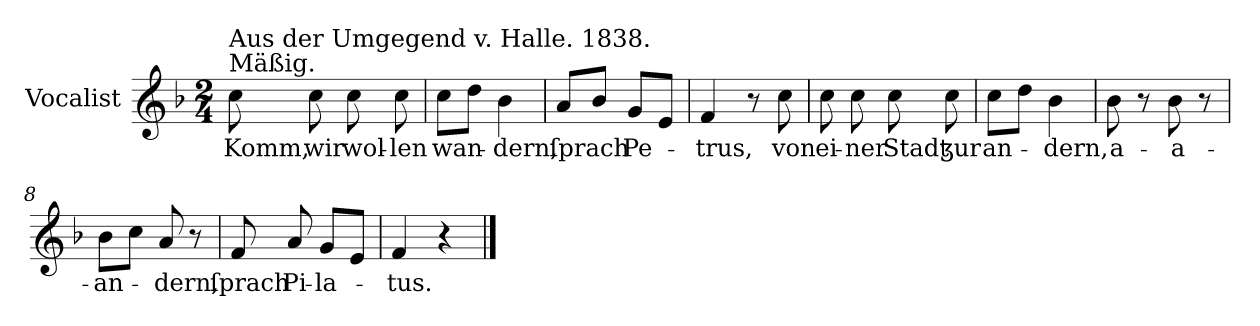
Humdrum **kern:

**kern	**text
*part1	*part1
*staff1	*staff1
*I"Vocalist	*
*k[b-]	*
*F:	*
*M2/4	*
=1	=1
!LO:TX:a:t=Mäßig.	!
!LO:TX:a:t=Aus der Umgegend v. Halle. 1838.	!
8cc	Komm,
8cc	wir
8cc	wol-
8cc	-len
=2	=2
8ccL	wan-
8ddJ	.
4b-	-dern,
=3	=3
8aL	ſprach
8b-J	.
8gL	Pe-
8eJ	.
=4	=4
4f	-trus,
8r	.
8cc	von
=5	=5
8cc	ei-
8cc	-ner
8cc	Stadt
8cc	ʒur
=6	=6
8ccL	an-
8ddJ	.
4b-	-dern,
=7	=7
8b-	a-
8r	.
8b-	-a-
8r	.
=8	=8
8b-L	-an-
8ccJ	.
8a	-dern,
8r	.
=9	=9
8f	ſprach
8a	Pi-
8gL	-la-
8eJ	.
=10	=10
4f	-tus.
4r	.
==	==
*-	*-
